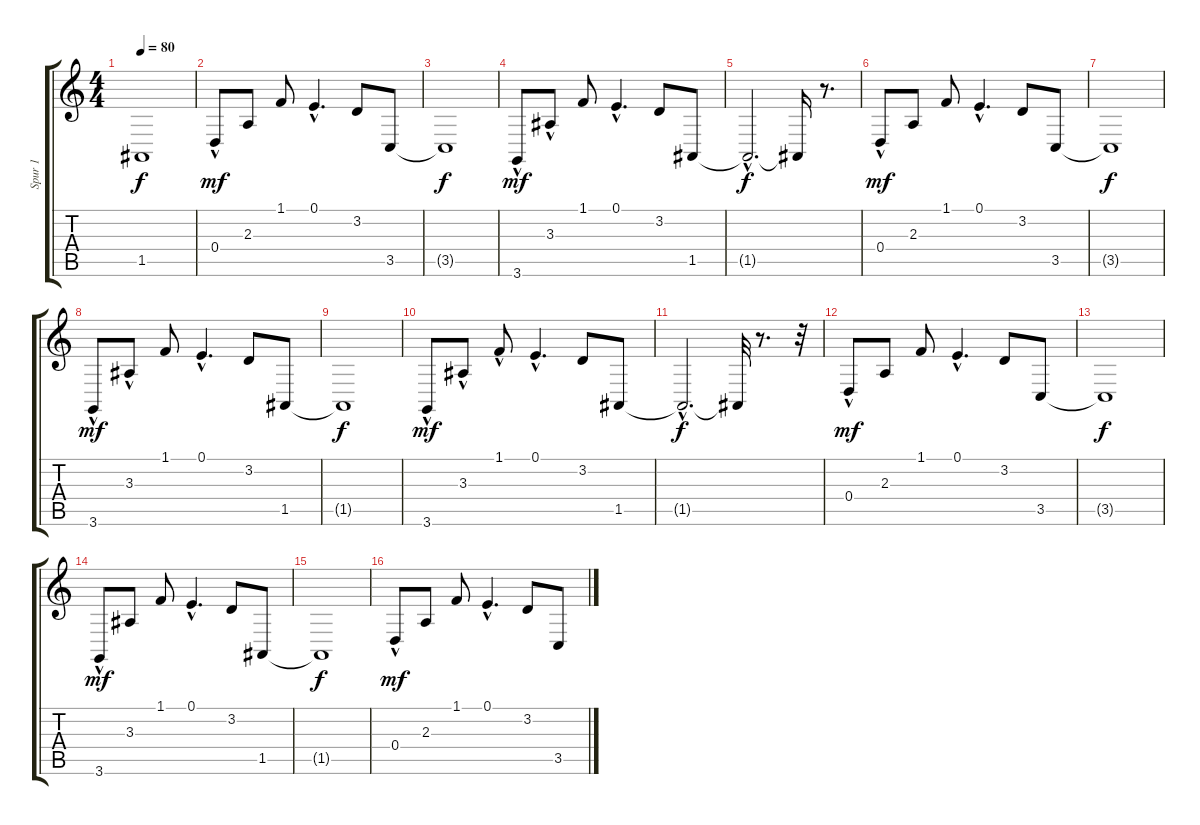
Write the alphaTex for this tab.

\track ("Spur 1" "Spur 1") {instrument electricpiano2}
\staff {score tabs}
\tuning (E4 B3 G3 D3 A2 E2) {hide}
\ts (4 4)
\tempo 80
\clef g2
\ks c
1.5{t}.1{dy f} |
0.4{hac}.8{dy mf} 2.3.8 1.1.8 0.1{hac}.4{d} 3.2.8 3.5.8 |
3.5{t}.1{dy f} |
3.6{hac}.8{dy mf} 3.3{hac}.8 1.1.8 0.1{hac}.4{d} 3.2.8 1.5.8 |
1.5{hac t}.2{d dy f} 1.5{t}.16 r.8{d} |
0.4{hac}.8{dy mf} 2.3.8 1.1.8 0.1{hac}.4{d} 3.2.8 3.5.8 |
3.5{t}.1{dy f} |
3.6{hac}.8{dy mf} 3.3{hac}.8 1.1.8 0.1{hac}.4{d} 3.2.8 1.5.8 |
1.5{t}.1{dy f} |
3.6{hac}.8{dy mf} 3.3{hac}.8 1.1{hac}.8 0.1{hac}.4{d} 3.2.8 1.5.8 |
1.5{hac t}.2{d dy f} 1.5{t}.32 r.8{d} r.32 |
0.4{hac}.8{dy mf} 2.3.8 1.1.8 0.1{hac}.4{d} 3.2.8 3.5.8 |
3.5{t}.1{dy f} |
3.6{hac}.8{dy mf} 3.3.8 1.1.8 0.1{hac}.4{d} 3.2.8 1.5.8 |
1.5{t}.1{dy f} |
0.4{hac}.8{dy mf} 2.3.8 1.1.8 0.1{hac}.4{d} 3.2.8 3.5.8
